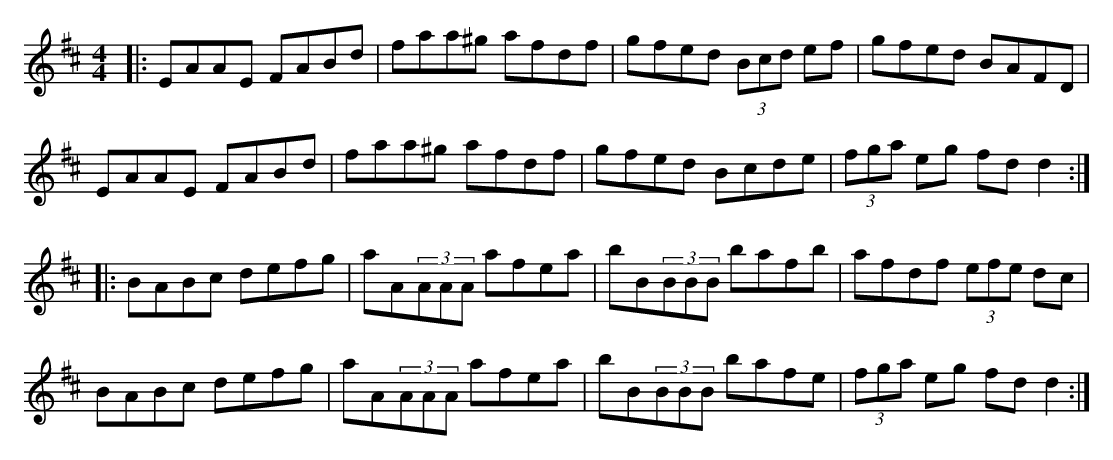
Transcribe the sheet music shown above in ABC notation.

X:1
M:4/4
K:D
|:EAAE FABd|faa^g afdf|gfed (3Bcd ef|gfed BAFD|
EAAE FABd|faa^g afdf|gfed Bcde|(3fga eg fdd2:|
|:BABc defg|aA(3AAA afea|bB(3BBB bafb|afdf (3efe dc|
BABc defg|aA(3AAA afea|bB(3BBB bafe|(3fga eg fdd2:|
